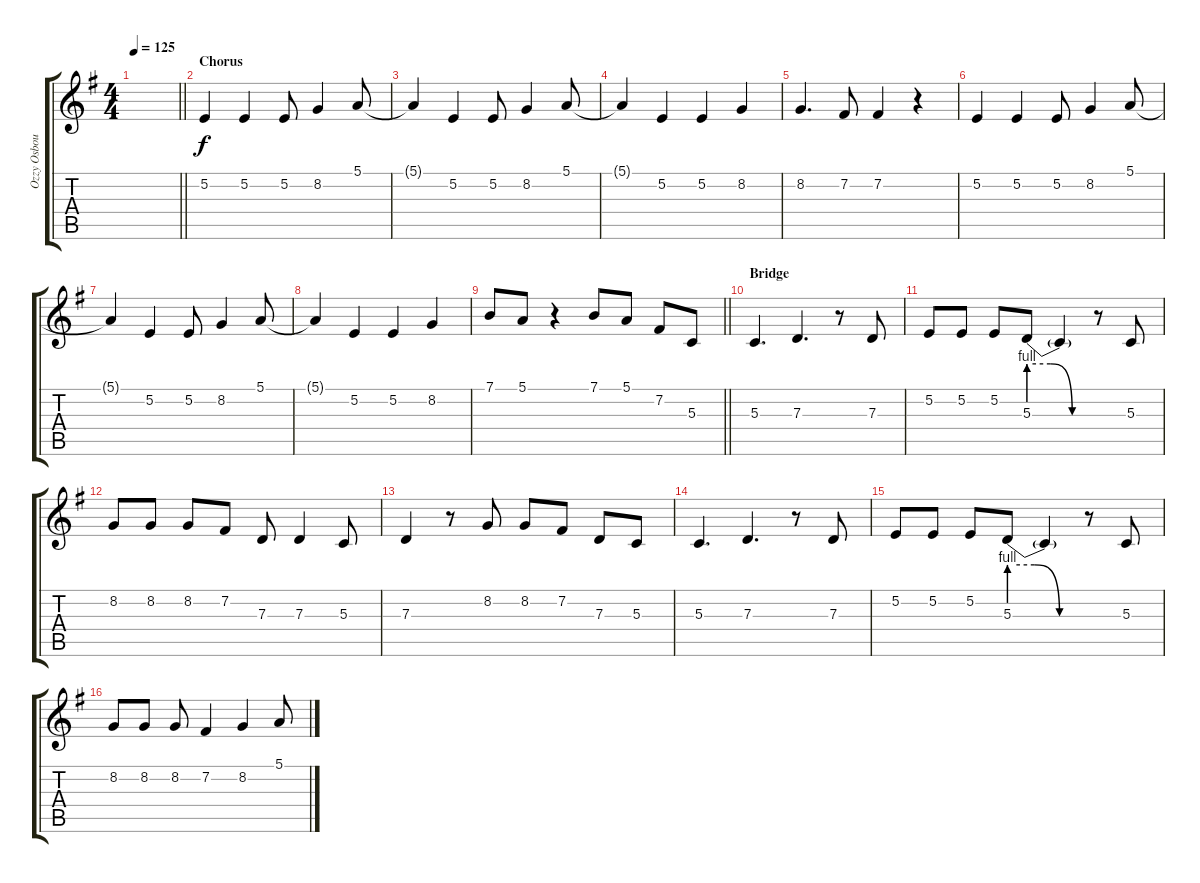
\track ("Ozzy Osbourne " "Ozzy Osbou") {instrument lead2sawtooth}
\staff {score tabs}
\tuning (E4 B3 G3 D3 A2 E2) {hide}
\ts (4 4)
\tempo 125
\clef g2
\barLineRight lightlight
\ks eminor
|
\section ("" "Chorus")
5.2.4 5.2.4 5.2.8 8.2.4 5.1.8 |
5.1{t}.4 5.2.4 5.2.8 8.2.4 5.1.8 |
5.1{t}.4 5.2.4 5.2.4 8.2.4 |
8.2.4{d} 7.2.8 7.2.4 r.4 |
5.2.4 5.2.4 5.2.8 8.2.4 5.1.8 |
5.1{t}.4 5.2.4 5.2.8 8.2.4 5.1.8 |
5.1{t}.4 5.2.4 5.2.4 8.2.4 |
\barLineRight lightlight
7.1.8 5.1.8 r.4 7.1.8 5.1.8 7.2.8 5.3.8 |
\section ("" "Bridge")
5.3.4{d} 7.3.4{d} r.8 7.3.8 |
5.2.8 5.2.8 5.2.8 5.3{be (custom 0 4 20 4 40 0 60 0)}.8 5.3{t}.4 r.8 5.3.8 |
8.2.8 8.2.8 8.2.8 7.2.8 7.3.8 7.3.4 5.3.8 |
7.3.4 r.8 8.2.8 8.2.8 7.2.8 7.3.8 5.3.8 |
5.3.4{d} 7.3.4{d} r.8 7.3.8 |
5.2.8 5.2.8 5.2.8 5.3{be (custom 0 4 20 4 40 0 60 0)}.8 5.3{t}.4 r.8 5.3.8 |
8.2.8 8.2.8 8.2.8 7.2.4 8.2.4 5.1.8
